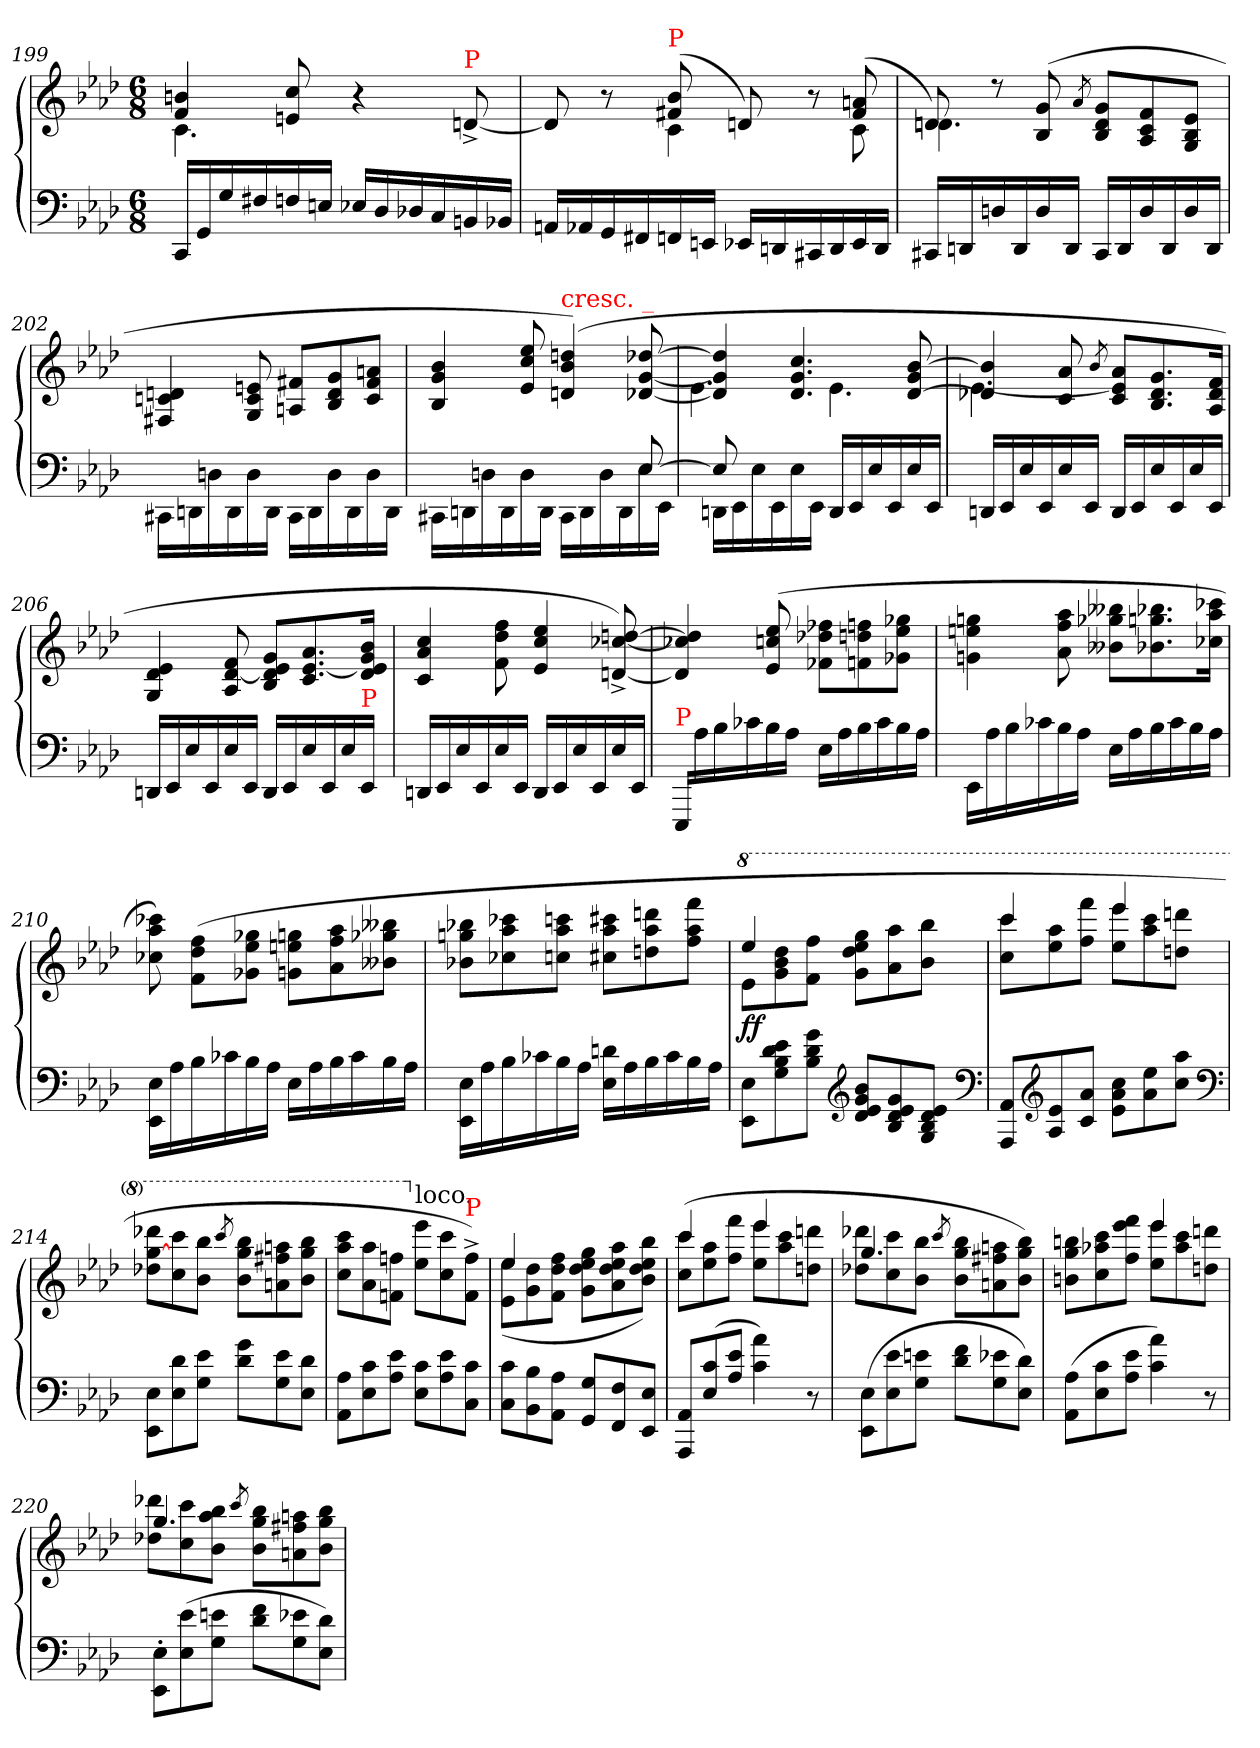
**kern	**kern	**dynam
*part1	*part1	*part1
*staff2	*staff1	*staff1/2
*clefF4	*clefG2	*
*k[b-e-a-d-]	*k[b-e-a-d-]	*
*M6/8	*M6/8	*
=199	=199	=199
*	*^	*
16CC/LL	4bn 4f	4.c	.
16GG	.	.	.
16G	.	.	.
16F#X	.	.	.
16Fn	8en 8cc	.	.
16EnJJ	.	.	.
16E-X/LL	4r	4.ryy	.
16D-	.	.	.
16D-X	.	.	.
16C	.	.	.
!	!LO:TX:a:color=red:t=P	!	!
16BBn	[8dn^>	.	.
16BB-XJJ	.	.	.
=200	=200	=200	=200
16AAnLL	8dn]	4ryy	.
16AA-X	.	.	.
16GG	8r	.	.
16FF#X	.	.	.
!	!LO:TX:a:color=red:t=P	!	!
16FFn	(<8b- 8f#X	4c	.
16EEnJJ	.	.	.
16EE-XLL	8d)	.	.
16DDn	.	.	.
16CC#X	8r	8ryy	.
16DD	.	.	.
16EE-	(<8an 8f#	8c	.
16DDJJ	.	.	.
=201	=201	=201	=201
16CC#XLL	8dn)	4.dn	.
16DDn	.	.	.
16Dn	8r	.	.
16DD	.	.	.
16D	(>8g 8B-	.	.
16DDJJ	.	.	.
.	8qa-/	.	.
16CC#LL	8g 8d 8B-L	4.ryy	.
16DD	.	.	.
16D	8f 8c 8A-	.	.
16DD	.	.	.
16D	8e- 8B- 8GJ	.	.
16DDJJ	.	.	.
*	*v	*v	*
=202	=202	=202
16CC#XLL	4dn 4cn 4F#X	.
16DDn	.	.
16Dn	.	.
16DD	.	.
16D\	8en/ 8c/ 8G/	.
16DD\JJ	.	.
16CC#\LL	8f#X/ 8An/L	.
16DD\	.	.
16D\	8g/ 8d/ 8B-/	.
16DD\	.	.
16D	8an 8f# 8cJ	.
16DDJJ	.	.
=203	=203	=203
*^	*	*
4ryy	16CC#X\LL	4b-/ 4g/ 4B-/	.
.	16DDn	.	.
.	16Dn	.	.
.	16DD	.	.
4ryy	16D	8ee- 8cc 8e-	.
.	16DDJJ	.	.
!	!	!LO:TX:a:color=red:t=cresc. _	!
.	16CC#\LL	(>4ddn 4b- 4dn)	.
.	16DD	.	.
8ryy	16D	.	.
.	16DD	.	.
[8E-/	16E-	[8dd-X [8g [8d-X	.
.	16EE-JJ	.	.
=204	=204	=204	=204
*	*	*^	*
8E-]	16DDnLL	4dd-] 4g] 4d-]	4.e-	.
.	16EE-	.	.	.
8ryy	16E-	.	.	.
.	16EE-	.	.	.
8ryy	16E-	4.cc 4.g 4.d-	.	.
.	16EE-JJ	.	.	.
16DD/LL	4.ryy	.	4.e-	.
16EE-	.	.	.	.
16E-	.	.	.	.
16EE-	.	.	.	.
16E-	.	[8b- 8g [8d-	.	.
16EE-JJ	.	.	.	.
*v	*v	*	*	*
=205	=205	=205	=205
16DDn/LL	4b-] 4d-X]	[4.e-	.
16EE-	.	.	.
16E-	.	.	.
16EE-	.	.	.
16E-	8a- 8c	.	.
16EE-JJ	.	.	.
.	8qb-/	.	.
16DD/LL	8a- 8e-] 8cL	4.ryy	.
16EE-	.	.	.
16E-	8.g 8.d- 8.B-	.	.
16EE-	.	.	.
16E-	.	.	.
16EE-JJ	16f 16d- 16A-Jk	.	.
*	*v	*v	*
=206	=206	=206
16DDn/LL	4e- 4d- 4G	.
16EE-	.	.
16E-	.	.
16EE-	.	.
16E-	8f [8d- 8A-	.
16EE-JJ	.	.
16DD/LL	8g 8e- 8d-] 8B-L	.
16EE-	.	.
16E-	8.a- [8.e- 8.c	.
16EE-	.	.
16E-	.	.
!LO:TX:a:color=red:t=P	!	!
16EE-JJ	16b- 16g 16e-] 16d-Jk	.
=207	=207	=207
16DDnLL	4cc/ 4a-/ 4c/	.
16EE-	.	.
16E-	.	.
16EE-	.	.
16E-	8ff 8dd- 8f	.
16EE-JJ	.	.
16DDLL	4ee-/ 4cc/ 4e-/	.
16EE-	.	.
16E-	.	.
16EE-	.	.
16E-	[8ddn^</ [8cc-X^</ [8dn^</)	.
16EE-JJ	.	.
=208	=208	=208
!LO:TX:a:color=red:t=P	!	!
16EEE-/LL	4ddn]/ 4cc-X]/ 4dn]/	.
16A-\	.	.
16B-\	.	.
16c-X\	.	.
16B-\	(>8ee-/ 8ccn/ 8e-/	.
16A-\JJ	.	.
16E-LL	8ff-X 8dd-X 8f-XL	.
16A-	.	.
16B-	8ffn 8ddn 8fn	.
16c-	.	.
16B-	8gg-X 8ee- 8g-XJ	.
16A-JJ	.	.
=209	=209	=209
16EE-LL	4ggn 4een 4gn	.
16A-	.	.
16B-	.	.
16c-X	.	.
16B-	8aa- 8ff 8a-	.
16A-JJ	.	.
16E-LL	8bb--X 8gg-X 8b--XL	.
16A-	.	.
16B-	8.bb-X 8.ggn 8.b-X	.
16c-	.	.
16B-	.	.
16A-JJ	16ccc-X 16aa- 16cc-XJk	.
=210	=210	=210
16E- 16EE-LL	8ccc-X 8aa- 8cc-X)	.
16A-	.	.
16B-	(>8ff 8dd- 8fL	.
16c-X	.	.
16B-	8gg-X 8ee- 8g-XJ	.
16A-JJ	.	.
16E-LL	8ggn 8een 8gnL	.
16A-	.	.
16B-	8aa- 8ff 8a-	.
16c-	.	.
16B-	8bb--X 8gg-X 8b--XJ	.
16A-JJ	.	.
=211	=211	=211
16E- 16EE-LL	8bb-X 8ggn 8b-XL	.
16A-	.	.
16B-	8ccc-X 8aa- 8cc-X	.
16c-X	.	.
16B-	8cccn 8aa- 8ccnJ	.
16A-JJ	.	.
16dn 16E-LL	8ccc#X 8aa- 8cc#XL	.
16A-	.	.
16B-	8dddn 8aa- 8ddn	.
16c-	.	.
16B-	8fff 8aa- 8ffJ	.
16A-JJ	.	.
=212	=212	=212
*	*8va	*
*	*^	*
8E- 8EE-L	4eee-/	8ee-\L	ff
8e- 8d- 8B- 8G	.	8ddd- 8bb- 8gg	.
8g 8d- 8B-J	4ryy	8fff 8ffJ	.
*clefG2	*	*	*
8b- 8g 8e- 8d-L	.	8ggg\ 8eee-\ 8ddd-\ 8gg\L	.
8g 8e- 8d- 8B-	4ryy	8aaa- 8aa-	.
8e- 8d- 8B- 8GJ	.	8bbb- 8bb-J	.
*clefF4	*	*	*
=213	=213	=213	=213
8AA- 8AAA-L	4cccc/	8cccc\ 8ccc\L	.
*clefG2	*	*	*
8e- 8A-	.	8aaa- 8eee-	.
8a- 8cJ	8ryy	8ffff 8fffJ	.
8cc 8a- 8e-L	4eeee-/	8eeee-\ 8eee-\L	.
8ee- 8a-	.	8cccc 8aaa-	.
8aa- 8ccJ	8ryy	8ddddn 8dddnJ	.
*	*v	*v	*
*clefF4	*	*
=214	=214	=214
8E- 8EE-L	8dddd-X [8ggg 8ddd-XL	.
8d- 8E-	8cccc 8ccc	.
8e- 8GJ	8bbb- 8bb-J	.
.	8qcccc/	.
8g 8d-L	8bbb- 8ggg] 8bb-L	.
8e- 8G	8aaan 8fff#X 8aan	.
8d- 8E-J	8bbb- 8ggg 8bb-J	.
=215	=215	=215
8A- 8AA-L	8cccc 8aaa- 8cccL	.
8c 8E-	8aaa- 8aa-	.
8e- 8A-J	8fffn 8ffnJ	.
*	*X8va	*
!	!LO:TX:a:t=loco.	!
8c 8E-L	8eee- 8ee-L	.
8e- 8A-	8ccc 8cc	.
!	!LO:TX:a:color=red:t=P	!
8C 8cJ	8ff^< 8f^<J)	.
=216	=216	=216
*	*^	*
8c 8CL	4ee-	(>8ee- 8e-L	.
8B- 8BB-	.	8dd- 8g	.
8A- 8AA-J	8ryy	8ff 8dd- 8fJ	.
8G/ 8GG/L	4.ryy	8gg 8ee- 8dd- 8gL	.
8F 8FF	.	8aa- 8ee- 8dd- 8a-	.
8E- 8EE-J	.	8bb- 8ee- 8dd- 8b-J)	.
=217	=217	=217	=217
8AA- 8AAA-L	4ccc	(>8ccc 8ccL	.
(8c 8E-	.	8aa- 8ee-	.
8e- 8A-J	8ryy	8fff 8ffJ	.
4a- 4c)	4eee-	8eee- 8ee-L	.
.	.	8ccc 8aa-	.
8r	8ryy	8dddn 8ddnJ	.
=218	=218	=218	=218
(>8E- 8EE-L	4.gg	8ddd-X 8dd-XL	.
8e- 8E-	.	8ccc 8cc	.
8en 8GJ	.	8bb- 8b-J	.
.	.	8qccc/	.
8f 8d-L	4.ryy	8bb- 8gg 8b-L	.
8e-X 8G	.	8aan 8ff#X 8an	.
8d- 8E-J)	.	8bb- 8gg 8b-J)	.
=219	=219	=219	=219
(>8A- 8AA-L	4.ryy	8bbn 8gg 8bnL	.
8c 8E-	.	8ccc 8aa-X 8cc	.
8e- 8A-J	.	8fff 8eee- 8ffJ	.
4a- 4c)	4eee-/	8eee-\ 8ee-\L	.
.	.	8ccc 8aa-	.
8r	8ryy	8dddn\ 8ddn\J	.
=220	=220	=220	=220
8E-' 8EE-'L	4.gg	8ddd-X 8dd-XL	.
(>8e- 8E-	.	8ccc 8cc	.
8en 8GJ	.	8bb- 8aa- 8b-J	.
.	.	8qccc/	.
8f 8d-L	4.ryy	8bb- 8gg 8b-L	.
8e-X 8G	.	8aan 8ff#X 8an	.
8d- 8E-J)	.	8bb- 8gg 8b-J	.
*	*v	*v	*
=	=	=
*-	*-	*-
